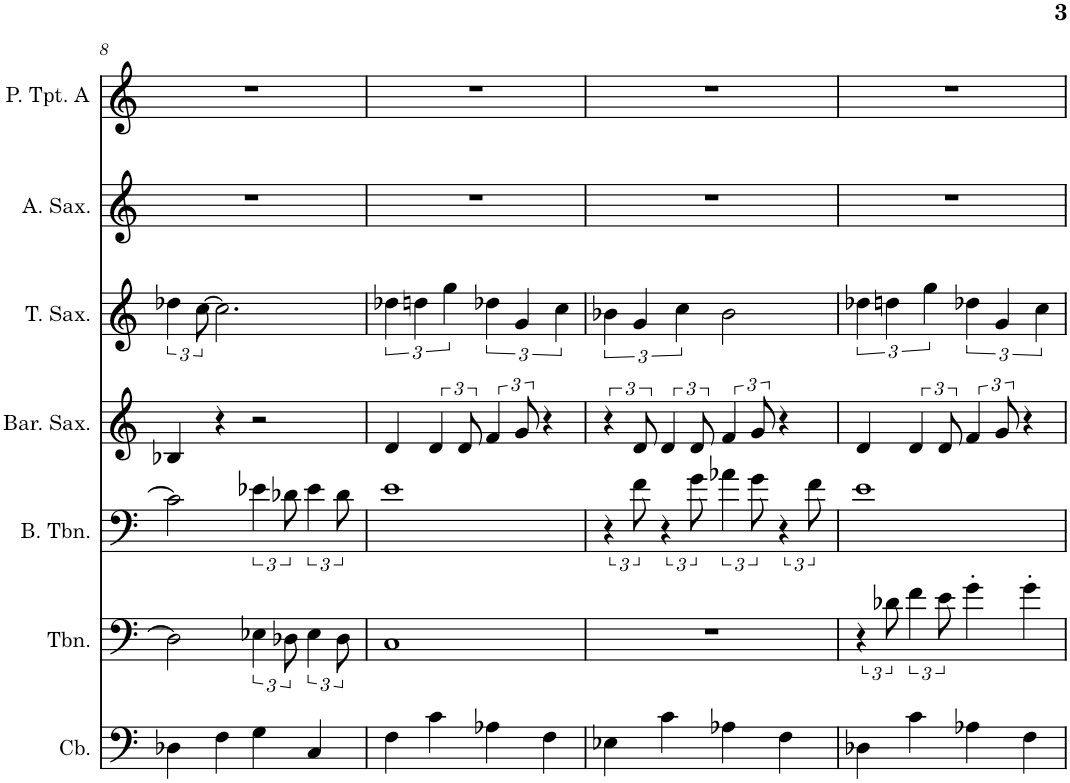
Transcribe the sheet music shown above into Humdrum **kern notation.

**kern	**kern	**kern	**kern	**kern	**kern	**kern
*part7	*part6	*part5	*part4	*part3	*part2	*part1
*staff7	*staff6	*staff5	*staff4	*staff3	*staff2	*staff1
*I"Contrabass	*I"Trombone	*I"Bass Trombone	*I"Baritone Saxophone	*I"Tenor Saxophone	*I"Alto Saxophone	*I"Piccolo Trumpet in A
*I'Cb.	*I'Tbn.	*I'B. Tbn.	*I'Bar. Sax.	*I'T. Sax.	*I'A. Sax.	*I'P. Tpt. A
!!LO:PB:g=z
*clefF4	*clefF4	*clefF4	*clefG2	*clefG2	*clefG2	*clefG2
*Trd7c12	*	*	*Trd12c21	*Trd8c14	*Trd5c9	*Trd-5c-9
*k[]	*k[]	*k[]	*k[]	*k[]	*k[]	*k[]
*M4/4	*M4/4	*M4/4	*M4/4	*M4/4	*M4/4	*M4/4
=8	=8	=8	=8	=8	=8	=8
4D-X\	2D-\]	2c-\]	4B-X/	6dd-X\	1r	1r
.	.	.	.	[12cc\	.	.
4F\	.	.	4r	2.cc\]	.	.
4G\	6E-X\	6e-X\	2r	.	.	.
.	12D-X\	12d-X\	.	.	.	.
4C/	6E-\	6e-\	.	.	.	.
.	12D-\	12d-\	.	.	.	.
=9	=9	=9	=9	=9	=9	=9
4F\	1C	1e	4d/	6dd-X\	1r	1r
.	.	.	.	6ddn\	.	.
4c\	.	.	6d/	.	.	.
.	.	.	.	6gg\	.	.
.	.	.	12d/	.	.	.
4A-X\	.	.	6f/	6dd-X\	.	.
.	.	.	12g/	6g/	.	.
4F\	.	.	4r	.	.	.
.	.	.	.	6cc\	.	.
=10	=10	=10	=10	=10	=10	=10
4E-X\	1r	6r	6r	6b-X\	1r	1r
.	.	12f\	12d/	6g/	.	.
4c\	.	6r	6d/	.	.	.
.	.	.	.	6cc\	.	.
.	.	12g\	12d/	.	.	.
4A-X\	.	6a-X\	6f/	2b-\	.	.
.	.	12g\	12g/	.	.	.
4F\	.	6r	4r	.	.	.
.	.	12f\	.	.	.	.
=11	=11	=11	=11	=11	=11	=11
4D-X\	6r	1e	4d/	6dd-X\	1r	1r
.	12d-X\	.	.	6ddn\	.	.
4c\	6f\	.	6d/	.	.	.
.	.	.	.	6gg\	.	.
.	12e\	.	12d/	.	.	.
4A-X\	4g'\	.	6f/	6dd-X\	.	.
.	.	.	12g/	6g/	.	.
4F\	4g'\	.	4r	.	.	.
.	.	.	.	6cc\	.	.
=	=	=	=	=	=	=
*-	*-	*-	*-	*-	*-	*-
